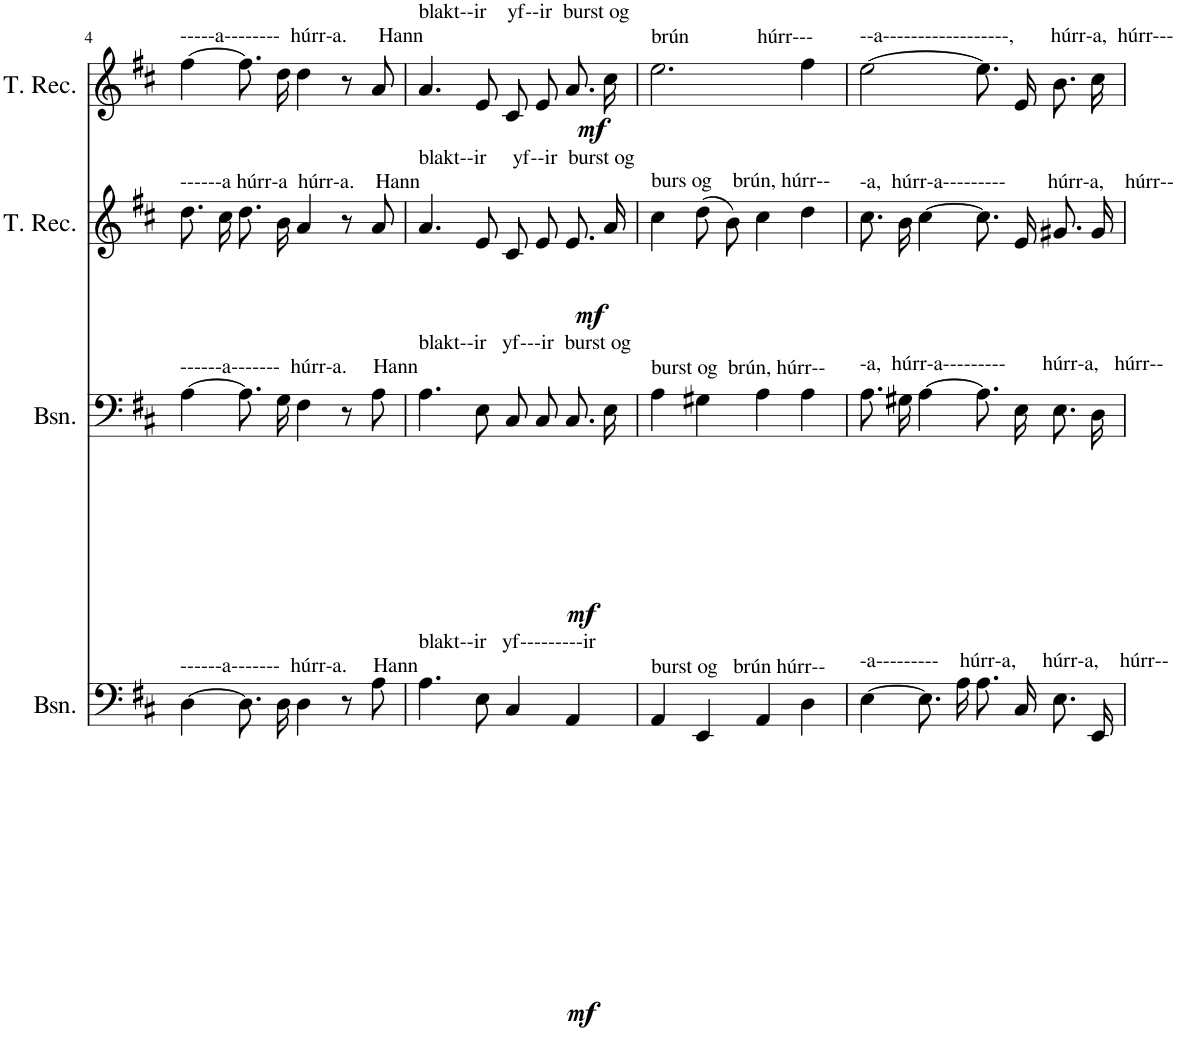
**kern	**dynam	**kern	**dynam	**kern	**dynam	**kern	**dynam
*part4	*part4	*part3	*part3	*part2	*part2	*part1	*part1
*staff4	*staff4	*staff3	*staff3	*staff2	*staff2	*staff1	*staff1
*I"Bassoon	*	*I"Bassoon	*	*I"Tenor Recorder	*	*I"Tenor Recorder	*
*I'Bsn.	*	*I'Bsn.	*	*I'T. Rec.	*	*I'T. Rec.	*
!!LO:PB:g=z
*clefF4	*	*clefF4	*	*clefG2	*	*clefG2	*
*k[f#c#]	*	*k[f#c#]	*	*k[f#c#]	*	*k[f#c#]	*
*M4/4	*	*M4/4	*	*M4/4	*	*M4/4	*
=4	=4	=4	=4	=4	=4	=4	=4
!	!	!	!	!	!	!LO:TX:a:t=-----a--------  húrr-a.      Hann	!
!	!	!	!	!LO:TX:a:t=------a húrr-a  húrr-a.    Hann	!	!	!
!	!	!LO:TX:a:t=------a-------  húrr-a.     Hann	!	!	!	!	!
!LO:TX:a:t=------a-------  húrr-a.     Hann	!	!	!	!	!	!	!
[4D\	.	[4A\	.	8.dd\L	.	[4ff#\	.
.	.	.	.	16cc#\Jk	.	.	.
8.D\L]	.	8.A\L]	.	8.dd\L	.	8.ff#\L]	.
16D\Jk	.	16G\Jk	.	16b\Jk	.	16dd\Jk	.
4D\	.	4F#\	.	4a/	.	4dd\	.
8r	.	8r	.	8r	.	8r	.
!	!LO:DY:b	!	!LO:DY:b	!	!LO:DY:b	!	!LO:DY:b
8A\	mf	8A\	mf	8a/	mf	8a/	mf
=5	=5	=5	=5	=5	=5	=5	=5
!	!	!	!	!	!	!LO:TX:a:t=blakt--ir    yf--ir  burst og	!
!	!	!	!	!LO:TX:a:t=blakt--ir     yf--ir  burst og	!	!	!
!	!	!LO:TX:a:t=blakt--ir   yf---ir  burst og	!	!	!	!	!
!LO:TX:a:t=blakt--ir   yf---------ir	!	!	!	!	!	!	!
4.A\	.	4.A\	.	4.a/	.	4.a/	.
8E\	.	8E\	.	8e/	.	8e/	.
4C#/	.	8C#/L	.	8c#/L	.	8c#/L	.
.	.	8C#/J	.	8e/J	.	8e/J	.
4AA/	.	8.C#\L	.	8.e/L	.	8.a\L	.
.	.	16E\Jk	.	16a/Jk	.	16cc#\Jk	.
=6	=6	=6	=6	=6	=6	=6	=6
!	!	!	!	!	!	!LO:TX:a:t=brún             húrr---	!
!	!	!	!	!LO:TX:a:t=burs og    brún, húrr--	!	!	!
!	!	!LO:TX:a:t=burst og  brún, húrr--	!	!	!	!	!
!LO:TX:a:t=burst og   brún húrr--	!	!	!	!	!	!	!
4AA/	.	4A\	.	4cc#\	.	2.ee\	.
4EE/	.	4G#X\	.	(8dd\L	.	.	.
.	.	.	.	8b\J)	.	.	.
4AA/	.	4A\	.	4cc#\	.	.	.
4D\	.	4A\	.	4dd\	.	4ff#\	.
=7	=7	=7	=7	=7	=7	=7	=7
!	!	!	!	!	!	!LO:TX:a:t=--a------------------,       húrr-a,  húrr---	!
!	!	!	!	!LO:TX:a:t=-a,  húrr-a---------        húrr-a,    húrr--	!	!	!
!	!	!LO:TX:a:t=-a,  húrr-a---------       húrr-a,   húrr--	!	!	!	!	!
!LO:TX:a:t=-a---------    húrr-a,     húrr-a,    húrr--	!	!	!	!	!	!	!
[4E\	.	8.A\L	.	8.cc#\L	.	[2ee\	.
.	.	16G#X\Jk	.	16b\Jk	.	.	.
8.E\L]	.	[4A\	.	[4cc#\	.	.	.
16A\Jk	.	.	.	.	.	.	.
8.A\L	.	8.A\L]	.	8.cc#/L]	.	8.ee/L]	.
16C#\Jk	.	16E\Jk	.	16e/Jk	.	16e/Jk	.
8.E/L	.	8.E\L	.	8.g#X/L	.	8.b\L	.
16EE/Jk	.	16D\Jk	.	16g#/Jk	.	16cc#\Jk	.
=	=	=	=	=	=	=	=
*-	*-	*-	*-	*-	*-	*-	*-
